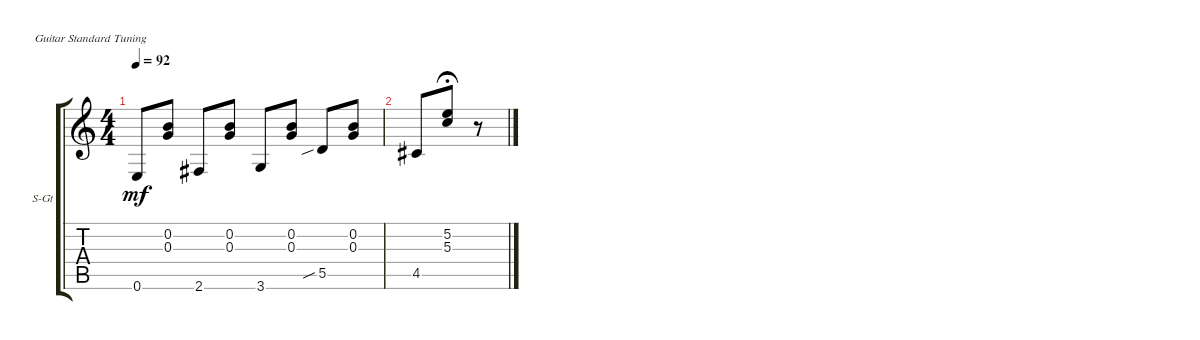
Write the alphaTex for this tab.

\defaultSystemsLayout 4
\bracketExtendMode groupsimilarinstruments
\firstSystemTrackNameOrientation horizontal
\otherSystemsTrackNameOrientation horizontal
\track ("Steel Guitar" "S-Gt") {mute instrument acousticguitarsteel}
\staff {score tabs}
\tuning (E4 B3 G3 D3 A2 E2)
\ts (4 4)
\tempo 92
\clef g2
\ks c
0.6.8{dy mf} (0.3 0.2).8 2.6.8 (0.3 0.2).8 3.6.8 (0.3 0.2).8 5.5{sib}.8 (0.3 0.2).8 |
4.5.8 (5.3 5.2).8{fermata (medium 0.5)} r.8
